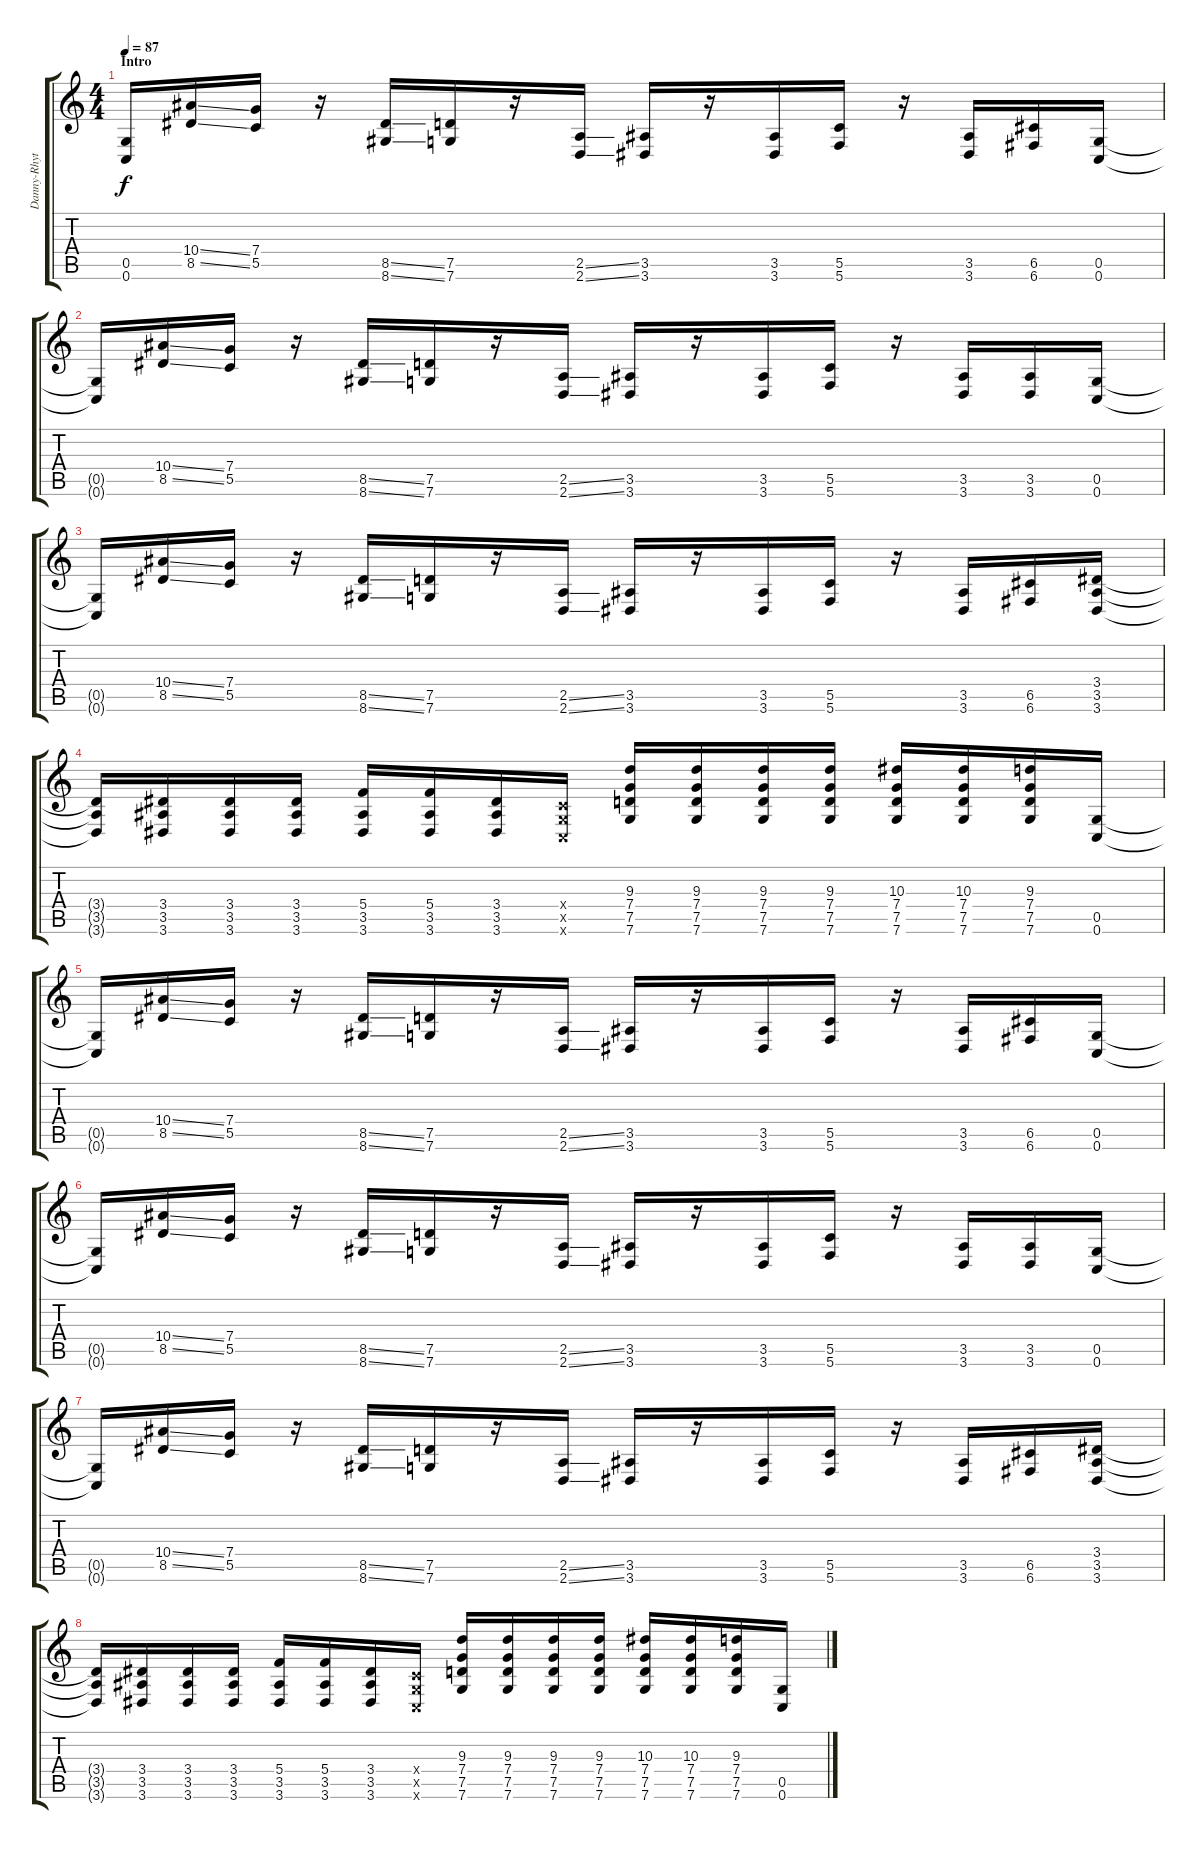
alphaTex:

\track ("Danny-Rhythm" "Danny-Rhyt") {instrument distortionguitar}
\staff {score tabs}
\tuning (D4 A3 F3 C3 G2 C2) {hide}
\ts (4 4)
\section ("" "Intro")
\tempo 87
\clef g2
\ks c
(0.5 0.6).16{dy f instrument distortionguitar} (10.4{ss} 8.5{ss}).16 (7.4 5.5).16 r.16 (8.5{ss} 8.6{ss}).16 (7.5 7.6).16 r.16 (2.5{ss} 2.6{ss}).16 (3.5 3.6).16 r.16 (3.5 3.6).16 (5.5 5.6).16 r.16 (3.5 3.6).16 (6.5 6.6).16 (0.5 0.6).16 |
(0.5{t} 0.6{t}).16 (10.4{ss} 8.5{ss}).16 (7.4 5.5).16 r.16 (8.5{ss} 8.6{ss}).16 (7.5 7.6).16 r.16 (2.5{ss} 2.6{ss}).16 (3.5 3.6).16 r.16 (3.5 3.6).16 (5.5 5.6).16 r.16 (3.5 3.6).16 (3.5 3.6).16 (0.5 0.6).16 |
(0.5{t} 0.6{t}).16 (10.4{ss} 8.5{ss}).16 (7.4 5.5).16 r.16 (8.5{ss} 8.6{ss}).16 (7.5 7.6).16 r.16 (2.5{ss} 2.6{ss}).16 (3.5 3.6).16 r.16 (3.5 3.6).16 (5.5 5.6).16 r.16 (3.5 3.6).16 (6.5 6.6).16 (3.4 3.5 3.6).16 |
(3.4{t} 3.5{t} 3.6{t}).16 (3.4 3.5 3.6).16 (3.4 3.5 3.6).16 (3.4 3.5 3.6).16 (5.4 3.5 3.6).16 (5.4 3.5 3.6).16 (3.4 3.5 3.6).16 (0.4{x} 0.5{x} 0.6{x}).16 (9.3 7.4 7.5 7.6).16 (9.3 7.4 7.5 7.6).16 (9.3 7.4 7.5 7.6).16 (9.3 7.4 7.5 7.6).16 (10.3 7.4 7.5 7.6).16 (10.3 7.4 7.5 7.6).16 (9.3 7.4 7.5 7.6).16 (0.5 0.6).16 |
(0.5{t} 0.6{t}).16 (10.4{ss} 8.5{ss}).16 (7.4 5.5).16 r.16 (8.5{ss} 8.6{ss}).16 (7.5 7.6).16 r.16 (2.5{ss} 2.6{ss}).16 (3.5 3.6).16 r.16 (3.5 3.6).16 (5.5 5.6).16 r.16 (3.5 3.6).16 (6.5 6.6).16 (0.5 0.6).16 |
(0.5{t} 0.6{t}).16 (10.4{ss} 8.5{ss}).16 (7.4 5.5).16 r.16 (8.5{ss} 8.6{ss}).16 (7.5 7.6).16 r.16 (2.5{ss} 2.6{ss}).16 (3.5 3.6).16 r.16 (3.5 3.6).16 (5.5 5.6).16 r.16 (3.5 3.6).16 (3.5 3.6).16 (0.5 0.6).16 |
(0.5{t} 0.6{t}).16 (10.4{ss} 8.5{ss}).16 (7.4 5.5).16 r.16 (8.5{ss} 8.6{ss}).16 (7.5 7.6).16 r.16 (2.5{ss} 2.6{ss}).16 (3.5 3.6).16 r.16 (3.5 3.6).16 (5.5 5.6).16 r.16 (3.5 3.6).16 (6.5 6.6).16 (3.4 3.5 3.6).16 |
(3.4{t} 3.5{t} 3.6{t}).16 (3.4 3.5 3.6).16 (3.4 3.5 3.6).16 (3.4 3.5 3.6).16 (5.4 3.5 3.6).16 (5.4 3.5 3.6).16 (3.4 3.5 3.6).16 (0.4{x} 0.5{x} 0.6{x}).16 (9.3 7.4 7.5 7.6).16 (9.3 7.4 7.5 7.6).16 (9.3 7.4 7.5 7.6).16 (9.3 7.4 7.5 7.6).16 (10.3 7.4 7.5 7.6).16 (10.3 7.4 7.5 7.6).16 (9.3 7.4 7.5 7.6).16 (0.5 0.6).16
